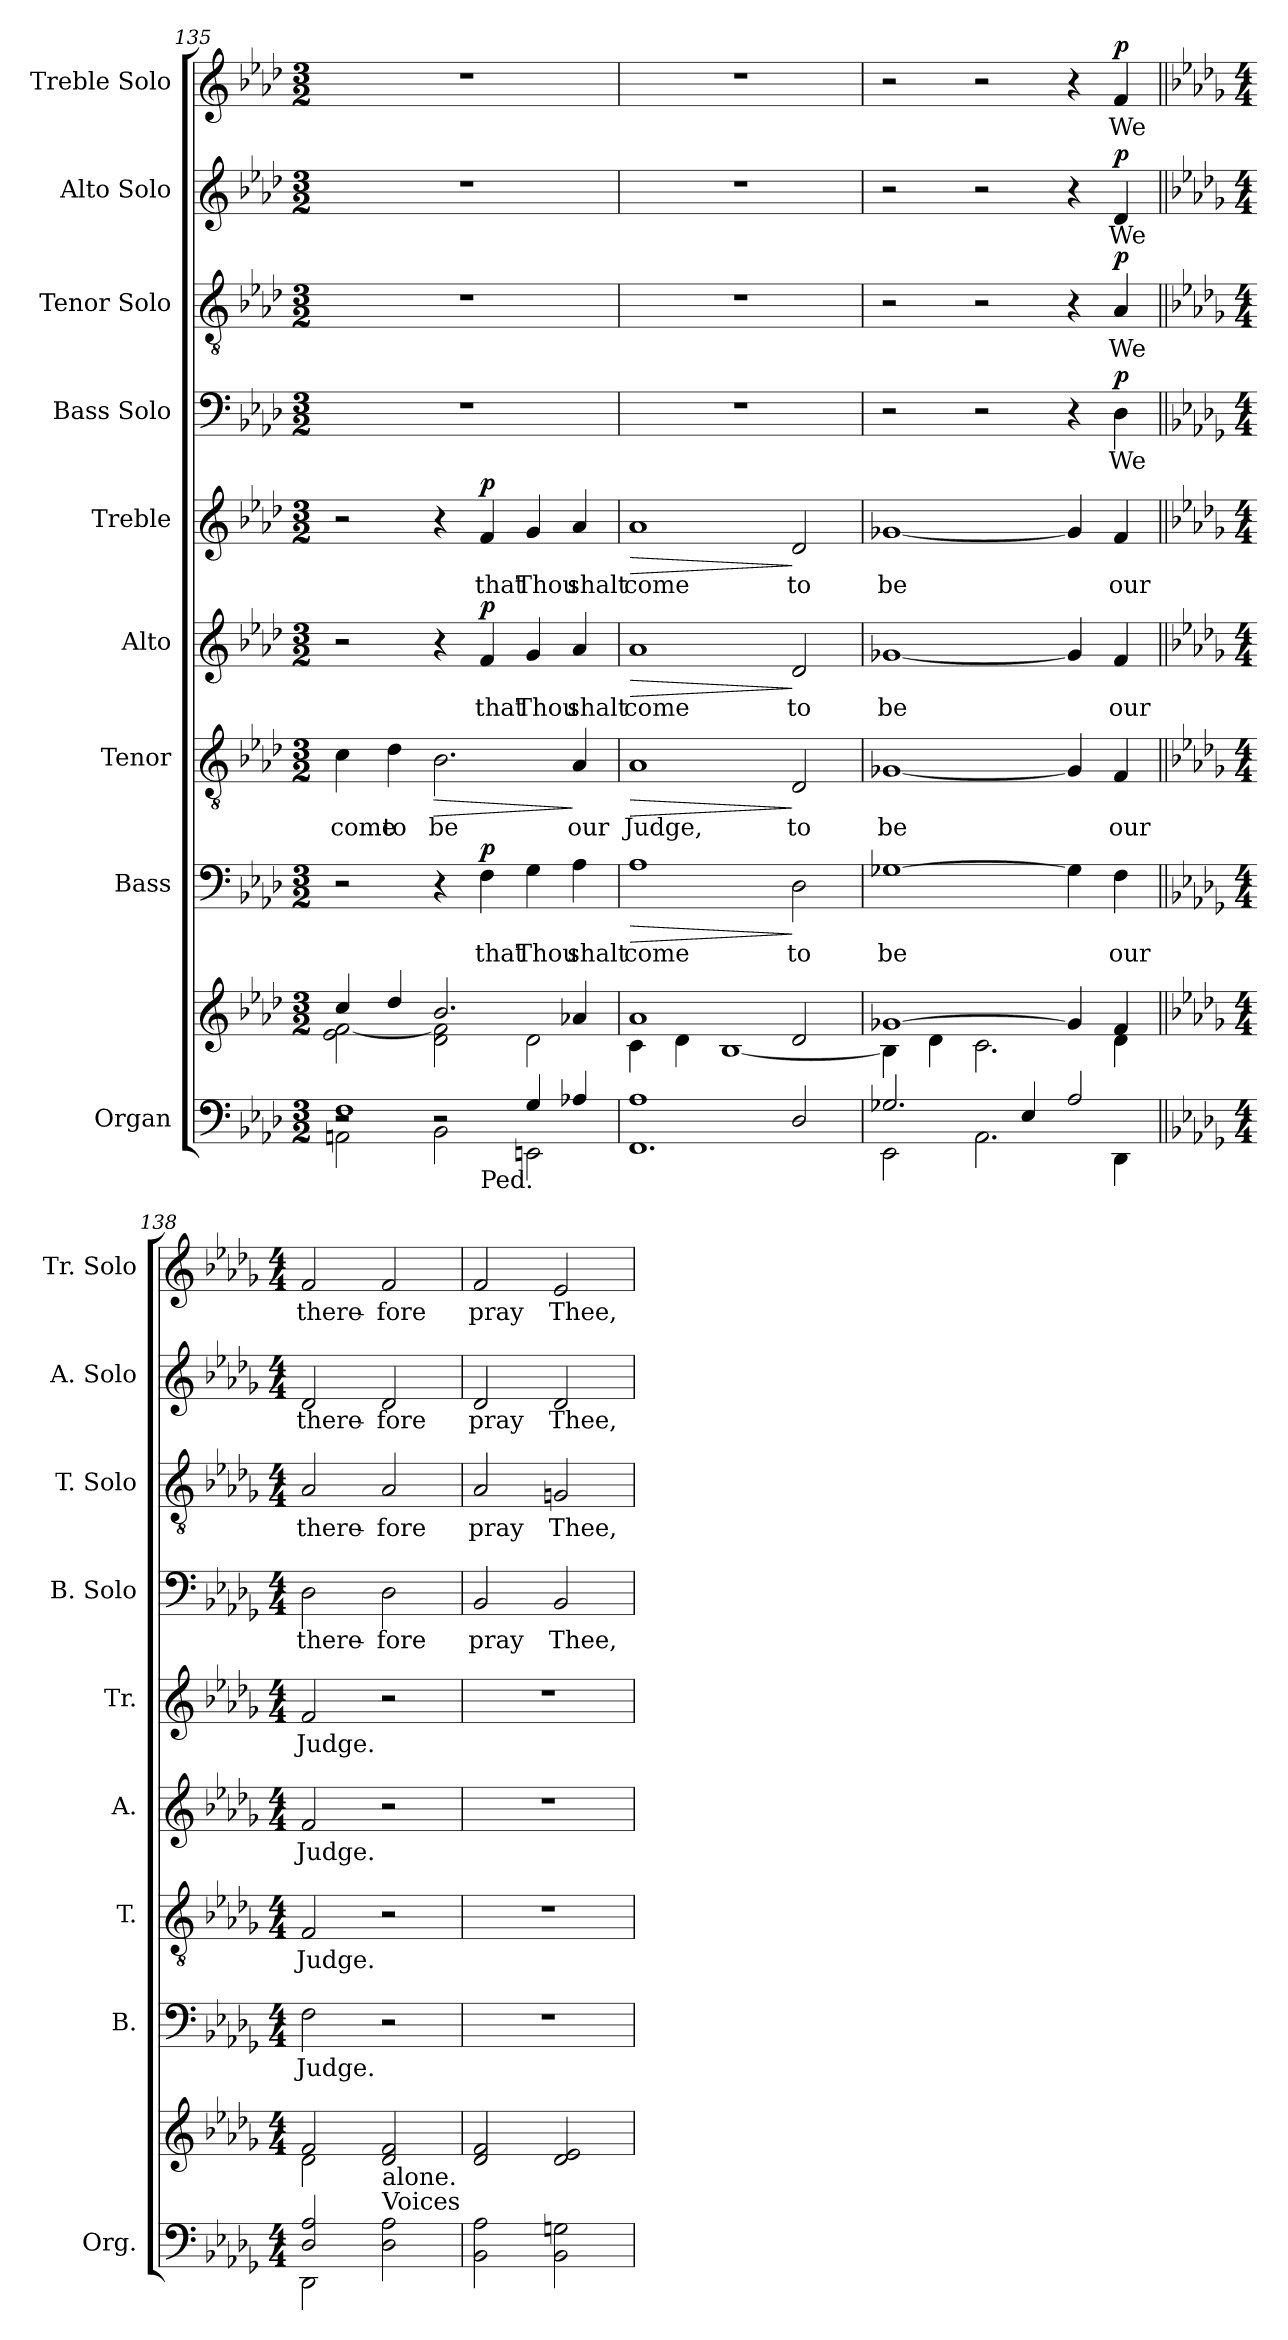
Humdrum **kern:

**kern	**kern	**kern	**text	**dynam	**kern	**text	**dynam	**kern	**text	**dynam	**kern	**text	**dynam	**kern	**text	**dynam	**kern	**text	**dynam	**kern	**text	**dynam	**kern	**text	**dynam
*part9	*part9	*part8	*part8	*part8	*part7	*part7	*part7	*part6	*part6	*part6	*part5	*part5	*part5	*part4	*part4	*part4	*part3	*part3	*part3	*part2	*part2	*part2	*part1	*part1	*part1
*staff10	*staff9	*staff8	*staff8	*staff8	*staff7	*staff7	*staff7	*staff6	*staff6	*staff6	*staff5	*staff5	*staff5	*staff4	*staff4	*staff4	*staff3	*staff3	*staff3	*staff2	*staff2	*staff2	*staff1	*staff1	*staff1
*I"Organ	*	*I"Bass	*	*	*I"Tenor	*	*	*I"Alto	*	*	*I"Treble	*	*	*I"Bass Solo	*	*	*I"Tenor Solo	*	*	*I"Alto Solo	*	*	*I"Treble Solo	*	*
*I'Org.	*	*I'B.	*	*	*I'T.	*	*	*I'A.	*	*	*I'Tr.	*	*	*I'B. Solo	*	*	*I'T. Solo	*	*	*I'A. Solo	*	*	*I'Tr. Solo	*	*
*clefF4	*clefG2	*clefF4	*	*	*clefGv2	*	*	*clefG2	*	*	*clefG2	*	*	*clefF4	*	*	*clefGv2	*	*	*clefG2	*	*	*clefG2	*	*
*	*	*	*	*	*ITrd7c12	*	*	*	*	*	*	*	*	*	*	*	*ITrd7c12	*	*	*	*	*	*	*	*
*k[b-e-a-d-]	*k[b-e-a-d-]	*k[b-e-a-d-]	*	*	*k[b-e-a-d-]	*	*	*k[b-e-a-d-]	*	*	*k[b-e-a-d-]	*	*	*k[b-e-a-d-]	*	*	*k[b-e-a-d-]	*	*	*k[b-e-a-d-]	*	*	*k[b-e-a-d-]	*	*
*A-:	*A-:	*A-:	*	*	*A-:	*	*	*A-:	*	*	*A-:	*	*	*A-:	*	*	*A-:	*	*	*A-:	*	*	*A-:	*	*
*M3/2	*M3/2	*M3/2	*	*	*M3/2	*	*	*M3/2	*	*	*M3/2	*	*	*M3/2	*	*	*M3/2	*	*	*M3/2	*	*	*M3/2	*	*
=135	=135	=135	=135	=135	=135	=135	=135	=135	=135	=135	=135	=135	=135	=135	=135	=135	=135	=135	=135	=135	=135	=135	=135	=135	=135
*^	*^	*	*	*	*	*	*	*	*	*	*	*	*	*	*	*	*	*	*	*	*	*	*	*	*
*	*^	*	*	*	*	*	*	*	*	*	*	*	*	*	*	*	*	*	*	*	*	*	*	*	*	*	*
!	!	!	!	!	!	!	!	!	!LO:LY:b:color=#000000	!	!	!	!	!	!	!	!LO:N:vis=1	!	!	!LO:N:vis=1	!	!	!LO:N:vis=1	!	!	!LO:N:vis=1	!	!
*	*	*^	*	*	*	*	*	*	*	*	*	*	*	*	*	*	*	*	*	*	*	*	*	*	*	*	*	*
1Fi	2AAni\	2r	2.ryy	4cci/	2e-i\ [2fi	2r	.	.	4Ci\	come	.	2r	.	.	2r	.	.	1.r	.	.	1.r	.	.	1.r	.	.	1.r	.	.
!	!	!	!	!	!	!	!	!	!	!LO:LY:b:color=#000000	!	!	!	!	!	!	!	!	!	!	!	!	!	!	!	!	!	!	!
.	.	.	.	4dd-i/	.	.	.	.	4D-i\	to	.	.	.	.	.	.	.	.	.	.	.	.	.	.	.	.	.	.	.
!	!	!	!	!	!	!	!	!	!	!LO:LY:b:color=#000000	!LO:HP:b	!	!	!	!	!	!	!	!	!	!	!	!	!	!	!	!	!	!
.	2BB-i\	2r	.	2.b-i/	2d-i\ 2fi]	4r	.	.	2.BB-i\	be	>	4r	.	.	4r	.	.	.	.	.	.	.	.	.	.	.	.	.	.
!	!	!	!	!	!	!	!LO:LY:b:color=#000000	!	!	!	!	!	!	!	!	!	!	!	!	!	!	!	!	!	!	!	!	!	!
!	!	!	!	!	!	!	!	!	!	!	!	!	!LO:LY:b:color=#000000	!	!	!	!	!	!	!	!	!	!	!	!	!	!	!	!
!	!	!	!LO:TX:b:t=Ped.	!	!	!	!	!	!	!	!	!	!	!	!	!	!	!	!	!	!	!	!	!	!	!	!	!	!
!	!	!	!	!	!	!	!	!	!	!	!	!	!	!	!	!LO:LY:b:color=#000000	!	!	!	!	!	!	!	!	!	!	!	!	!
.	.	.	2.ryy	.	.	4Fi\	that	p	.	.	.	4fi/	that	p	4fi/	that	p	.	.	.	.	.	.	.	.	.	.	.	.
!	!	!	!	!	!	!	!LO:LY:b:color=#000000	!	!	!	!	!	!	!	!	!	!	!	!	!	!	!	!	!	!	!	!	!	!
!	!	!	!	!	!	!	!	!	!	!	!	!	!LO:LY:b:color=#000000	!	!	!	!	!	!	!	!	!	!	!	!	!	!	!	!
!	!	!	!	!	!	!	!	!	!	!	!	!	!	!	!	!LO:LY:b:color=#000000	!	!	!	!	!	!	!	!	!	!	!	!	!
4Gi/	2EEni\	2ryy	.	.	2d-i\	4Gi\	Thou	.	.	.	.	4gi/	Thou	.	4gi/	Thou	.	.	.	.	.	.	.	.	.	.	.	.	.
!	!	!	!	!	!	!	!LO:LY:b:color=#000000	!	!	!	!	!	!	!	!	!	!	!	!	!	!	!	!	!	!	!	!	!	!
!	!	!	!	!	!	!	!	!	!	!LO:LY:b:color=#000000	!	!	!	!	!	!	!	!	!	!	!	!	!	!	!	!	!	!	!
!	!	!	!	!	!	!	!	!	!	!	!	!	!LO:LY:b:color=#000000	!	!	!	!	!	!	!	!	!	!	!	!	!	!	!	!
!	!	!	!	!	!	!	!	!	!	!	!	!	!	!	!	!LO:LY:b:color=#000000	!	!	!	!	!	!	!	!	!	!	!	!	!
4A-Xi/	.	.	.	4a-Xi/	.	4A-i\	shalt	.	4AA-i/	our	]	4a-i/	shalt	.	4a-i/	shalt	.	.	.	.	.	.	.	.	.	.	.	.	.
*	*v	*v	*v	*	*	*	*	*	*	*	*	*	*	*	*	*	*	*	*	*	*	*	*	*	*	*	*	*	*
=136	=136	=136	=136	=136	=136	=136	=136	=136	=136	=136	=136	=136	=136	=136	=136	=136	=136	=136	=136	=136	=136	=136	=136	=136	=136	=136	=136
*^	*^	*	*	*	*	*	*	*	*	*	*	*	*	*	*	*	*	*	*	*	*	*	*	*	*	*	*
!	!	!	!	!	!	!	!LO:LY:b:color=#000000	!LO:HP:b	!	!	!	!	!	!	!	!	!	!	!	!	!	!	!	!	!	!	!	!	!
*	*v	*v	*v	*	*	*	*	*	*	*	*	*	*	*	*	*	*	*	*	*	*	*	*	*	*	*	*	*	*
*^	*^	*	*	*	*	*	*	*	*	*	*	*	*	*	*	*	*	*	*	*	*	*	*	*	*	*	*
!	!	!	!	!	!	!	!	!	!	!LO:LY:b:color=#000000	!LO:HP:b	!	!	!	!	!	!	!	!	!	!	!	!	!	!	!	!	!	!
*	*v	*v	*v	*	*	*	*	*	*	*	*	*	*	*	*	*	*	*	*	*	*	*	*	*	*	*	*	*	*
*^	*^	*	*	*	*	*	*	*	*	*	*	*	*	*	*	*	*	*	*	*	*	*	*	*	*	*	*
!	!	!	!	!	!	!	!	!	!	!	!	!	!LO:LY:b:color=#000000	!LO:HP:b	!	!	!	!	!	!	!	!	!	!	!	!	!	!	!
*	*v	*v	*v	*	*	*	*	*	*	*	*	*	*	*	*	*	*	*	*	*	*	*	*	*	*	*	*	*	*
*^	*^	*	*	*	*	*	*	*	*	*	*	*	*	*	*	*	*	*	*	*	*	*	*	*	*	*	*
!	!	!	!	!	!	!	!	!	!	!	!	!	!	!	!	!LO:LY:b:color=#000000	!LO:HP:b	!LO:N:vis=1	!	!	!LO:N:vis=1	!	!	!LO:N:vis=1	!	!	!LO:N:vis=1	!	!
*	*v	*v	*v	*	*	*	*	*	*	*	*	*	*	*	*	*	*	*	*	*	*	*	*	*	*	*	*	*	*
1A-i	1.FFi	1a-i	4ci\	1A-i	come	>	1AA-i	Judge,	>	1a-i	come	>	1a-i	come	>	1.r	.	.	1.r	.	.	1.r	.	.	1.r	.	.
.	.	.	4d-i\	.	.	.	.	.	.	.	.	.	.	.	.	.	.	.	.	.	.	.	.	.	.	.	.
.	.	.	[1B-i	.	.	.	.	.	.	.	.	.	.	.	.	.	.	.	.	.	.	.	.	.	.	.	.
!	!	!	!	!	!LO:LY:b:color=#000000	!	!	!	!	!	!	!	!	!	!	!	!	!	!	!	!	!	!	!	!	!	!
!	!	!	!	!	!	!	!	!LO:LY:b:color=#000000	!	!	!	!	!	!	!	!	!	!	!	!	!	!	!	!	!	!	!
!	!	!	!	!	!	!	!	!	!	!	!LO:LY:b:color=#000000	!	!	!	!	!	!	!	!	!	!	!	!	!	!	!	!
!	!	!	!	!	!	!	!	!	!	!	!	!	!	!LO:LY:b:color=#000000	!	!	!	!	!	!	!	!	!	!	!	!	!
2D-i/	.	2d-i/	.	2D-i\	to	]	2DD-i/	to	]	2d-i/	to	]	2d-i/	to	]	.	.	.	.	.	.	.	.	.	.	.	.
=137	=137	=137	=137	=137	=137	=137	=137	=137	=137	=137	=137	=137	=137	=137	=137	=137	=137	=137	=137	=137	=137	=137	=137	=137	=137	=137	=137
!	!	!	!	!	!LO:LY:b:color=#000000	!	!	!	!	!	!	!	!	!	!	!	!	!	!	!	!	!	!	!	!	!	!
!	!	!	!	!	!	!	!	!LO:LY:b:color=#000000	!	!	!	!	!	!	!	!	!	!	!	!	!	!	!	!	!	!	!
!	!	!	!	!	!	!	!	!	!	!	!LO:LY:b:color=#000000	!	!	!	!	!	!	!	!	!	!	!	!	!	!	!	!
!	!	!	!	!	!	!	!	!	!	!	!	!	!	!LO:LY:b:color=#000000	!	!	!	!	!	!	!	!	!	!	!	!	!
2.G-Xi/	2EE-i\	[1g-Xi	4B-i\]	[1G-Xi	be	.	[1GG-Xi	be	.	[1g-Xi	be	.	[1g-Xi	be	.	2r	.	.	2r	.	.	2r	.	.	2r	.	.
.	.	.	4d-i\	.	.	.	.	.	.	.	.	.	.	.	.	.	.	.	.	.	.	.	.	.	.	.	.
.	2.AA-i\	.	2.ci\	.	.	.	.	.	.	.	.	.	.	.	.	2r	.	.	2r	.	.	2r	.	.	2r	.	.
4E-i/	.	.	.	.	.	.	.	.	.	.	.	.	.	.	.	.	.	.	.	.	.	.	.	.	.	.	.
2A-i/	.	4g-i/]	.	4G-i\]	.	.	4GG-i/]	.	.	4g-i/]	.	.	4g-i/]	.	.	4r	.	.	4r	.	.	4r	.	.	4r	.	.
!	!	!	!	!	!LO:LY:b:color=#000000	!	!	!	!	!	!	!	!	!	!	!	!	!	!	!	!	!	!	!	!	!	!
!	!	!	!	!	!	!	!	!LO:LY:b:color=#000000	!	!	!	!	!	!	!	!	!	!	!	!	!	!	!	!	!	!	!
!	!	!	!	!	!	!	!	!	!	!	!LO:LY:b:color=#000000	!	!	!	!	!	!	!	!	!	!	!	!	!	!	!	!
!	!	!	!	!	!	!	!	!	!	!	!	!	!	!LO:LY:b:color=#000000	!	!	!	!	!	!	!	!	!	!	!	!	!
!	!	!	!	!	!	!	!	!	!	!	!	!	!	!	!	!	!LO:LY:b:color=#000000	!	!	!	!	!	!	!	!	!	!
!	!	!	!	!	!	!	!	!	!	!	!	!	!	!	!	!	!	!	!	!LO:LY:b:color=#000000	!	!	!	!	!	!	!
!	!	!	!	!	!	!	!	!	!	!	!	!	!	!	!	!	!	!	!	!	!	!	!LO:LY:b:color=#000000	!	!	!	!
!	!	!	!	!	!	!	!	!	!	!	!	!	!	!	!	!	!	!	!	!	!	!	!	!	!	!LO:LY:b:color=#000000	!
.	4DD-i\	4fi/	4d-i\	4Fi\	our	.	4FFi/	our	.	4fi/	our	.	4fi/	our	.	4D-i\	We	p	4AA-i/	We	p	4d-i/	We	p	4fi/	We	p
=138||	=138||	=138||	=138||	=138||	=138||	=138||	=138||	=138||	=138||	=138||	=138||	=138||	=138||	=138||	=138||	=138||	=138||	=138||	=138||	=138||	=138||	=138||	=138||	=138||	=138||	=138||	=138||
*k[b-e-a-d-g-]	*	*k[b-e-a-d-g-]	*	*k[b-e-a-d-g-]	*	*	*k[b-e-a-d-g-]	*	*	*k[b-e-a-d-g-]	*	*	*k[b-e-a-d-g-]	*	*	*k[b-e-a-d-g-]	*	*	*k[b-e-a-d-g-]	*	*	*k[b-e-a-d-g-]	*	*	*k[b-e-a-d-g-]	*	*
*D-:	*	*D-:	*	*D-:	*	*	*D-:	*	*	*D-:	*	*	*D-:	*	*	*D-:	*	*	*D-:	*	*	*D-:	*	*	*D-:	*	*
*M4/4	*	*M4/4	*	*M4/4	*	*	*M4/4	*	*	*M4/4	*	*	*M4/4	*	*	*M4/4	*	*	*M4/4	*	*	*M4/4	*	*	*M4/4	*	*
!	!	!	!	!	!LO:LY:b:color=#000000	!	!	!	!	!	!	!	!	!	!	!	!	!	!	!	!	!	!	!	!	!	!
!	!	!	!	!	!	!	!	!LO:LY:b:color=#000000	!	!	!	!	!	!	!	!	!	!	!	!	!	!	!	!	!	!	!
!	!	!	!	!	!	!	!	!	!	!	!LO:LY:b:color=#000000	!	!	!	!	!	!	!	!	!	!	!	!	!	!	!	!
!	!	!	!	!	!	!	!	!	!	!	!	!	!	!LO:LY:b:color=#000000	!	!	!	!	!	!	!	!	!	!	!	!	!
!	!	!	!	!	!	!	!	!	!	!	!	!	!	!	!	!	!LO:LY:b:color=#000000	!	!	!	!	!	!	!	!	!	!
!	!	!	!	!	!	!	!	!	!	!	!	!	!	!	!	!	!	!	!	!LO:LY:b:color=#000000	!	!	!	!	!	!	!
!	!	!	!	!	!	!	!	!	!	!	!	!	!	!	!	!	!	!	!	!	!	!	!LO:LY:b:color=#000000	!	!	!	!
!	!	!	!	!	!	!	!	!	!	!	!	!	!	!	!	!	!	!	!	!	!	!	!	!	!	!LO:LY:b:color=#000000	!
2D-i/ 2A-i	2DD-i\	2fi/	2d-i\	2Fi\	Judge.	.	2FFi/	Judge.	.	2fi/	Judge.	.	2fi/	Judge.	.	2D-i\	there-	.	2AA-i/	there-	.	2d-i/	there-	.	2fi/	there-	.
!	!	!	!	!	!	!	!	!	!	!	!	!	!	!	!	!	!LO:LY:b:color=#000000	!	!	!	!	!	!	!	!	!	!
!	!	!	!	!	!	!	!	!	!	!	!	!	!	!	!	!	!	!	!	!LO:LY:b:color=#000000	!	!	!	!	!	!	!
!	!	!	!	!	!	!	!	!	!	!	!	!	!	!	!	!	!	!	!	!	!	!	!LO:LY:b:color=#000000	!	!	!	!
!LO:TX:a:t=Voices	!	!	!	!	!	!	!	!	!	!	!	!	!	!	!	!	!	!	!	!	!	!	!	!	!	!	!
!LO:TX:t=alone.	!	!	!	!	!	!	!	!	!	!	!	!	!	!	!	!	!	!	!	!	!	!	!	!	!	!	!
!	!	!	!	!	!	!	!	!	!	!	!	!	!	!	!	!	!	!	!	!	!	!	!	!	!	!LO:LY:b:color=#000000	!
2D-i\ 2A-i	2ryy	2d-i/ 2fi	2ryy	2r	.	.	2r	.	.	2r	.	.	2r	.	.	2D-i\	-fore	.	2AA-i/	-fore	.	2d-i/	-fore	.	2fi/	-fore	.
*v	*v	*	*	*	*	*	*	*	*	*	*	*	*	*	*	*	*	*	*	*	*	*	*	*	*	*	*
*	*v	*v	*	*	*	*	*	*	*	*	*	*	*	*	*	*	*	*	*	*	*	*	*	*	*	*
!!LO:PB:g=z
=139	=139	=139	=139	=139	=139	=139	=139	=139	=139	=139	=139	=139	=139	=139	=139	=139	=139	=139	=139	=139	=139	=139	=139	=139	=139
*^	*^	*	*	*	*	*	*	*	*	*	*	*	*	*	*	*	*	*	*	*	*	*	*	*	*
!	!	!	!	!	!	!	!	!	!	!	!	!	!	!	!	!	!LO:LY:b:color=#000000	!	!	!	!	!	!	!	!	!	!
*v	*v	*	*	*	*	*	*	*	*	*	*	*	*	*	*	*	*	*	*	*	*	*	*	*	*	*	*
*	*v	*v	*	*	*	*	*	*	*	*	*	*	*	*	*	*	*	*	*	*	*	*	*	*	*	*
*^	*^	*	*	*	*	*	*	*	*	*	*	*	*	*	*	*	*	*	*	*	*	*	*	*	*
!	!	!	!	!	!	!	!	!	!	!	!	!	!	!	!	!	!	!	!	!LO:LY:b:color=#000000	!	!	!	!	!	!	!
*v	*v	*	*	*	*	*	*	*	*	*	*	*	*	*	*	*	*	*	*	*	*	*	*	*	*	*	*
*	*v	*v	*	*	*	*	*	*	*	*	*	*	*	*	*	*	*	*	*	*	*	*	*	*	*	*
*^	*^	*	*	*	*	*	*	*	*	*	*	*	*	*	*	*	*	*	*	*	*	*	*	*	*
!	!	!	!	!	!	!	!	!	!	!	!	!	!	!	!	!	!	!	!	!	!	!	!LO:LY:b:color=#000000	!	!	!	!
*v	*v	*	*	*	*	*	*	*	*	*	*	*	*	*	*	*	*	*	*	*	*	*	*	*	*	*	*
*	*v	*v	*	*	*	*	*	*	*	*	*	*	*	*	*	*	*	*	*	*	*	*	*	*	*	*
*^	*^	*	*	*	*	*	*	*	*	*	*	*	*	*	*	*	*	*	*	*	*	*	*	*	*
!	!	!	!	!	!	!	!	!	!	!	!	!	!	!	!	!	!	!	!	!	!	!	!	!	!	!LO:LY:b:color=#000000	!
*v	*v	*	*	*	*	*	*	*	*	*	*	*	*	*	*	*	*	*	*	*	*	*	*	*	*	*	*
*	*v	*v	*	*	*	*	*	*	*	*	*	*	*	*	*	*	*	*	*	*	*	*	*	*	*	*
2BB-i\ 2A-i	2d-i/ 2fi	1r	.	.	1r	.	.	1r	.	.	1r	.	.	2BB-i/	pray	.	2AA-i/	pray	.	2d-i/	pray	.	2fi/	pray	.
!	!	!	!	!	!	!	!	!	!	!	!	!	!	!	!LO:LY:b:color=#000000	!	!	!	!	!	!	!	!	!	!
!	!	!	!	!	!	!	!	!	!	!	!	!	!	!	!	!	!	!LO:LY:b:color=#000000	!	!	!	!	!	!	!
!	!	!	!	!	!	!	!	!	!	!	!	!	!	!	!	!	!	!	!	!	!LO:LY:b:color=#000000	!	!	!	!
!	!	!	!	!	!	!	!	!	!	!	!	!	!	!	!	!	!	!	!	!	!	!	!	!LO:LY:b:color=#000000	!
2BB-i\ 2Gni	2d-i/ 2e-i	.	.	.	.	.	.	.	.	.	.	.	.	2BB-i/	Thee,	.	2GGni/	Thee,	.	2d-i/	Thee,	.	2e-i/	Thee,	.
=	=	=	=	=	=	=	=	=	=	=	=	=	=	=	=	=	=	=	=	=	=	=	=	=	=
*-	*-	*-	*-	*-	*-	*-	*-	*-	*-	*-	*-	*-	*-	*-	*-	*-	*-	*-	*-	*-	*-	*-	*-	*-	*-
